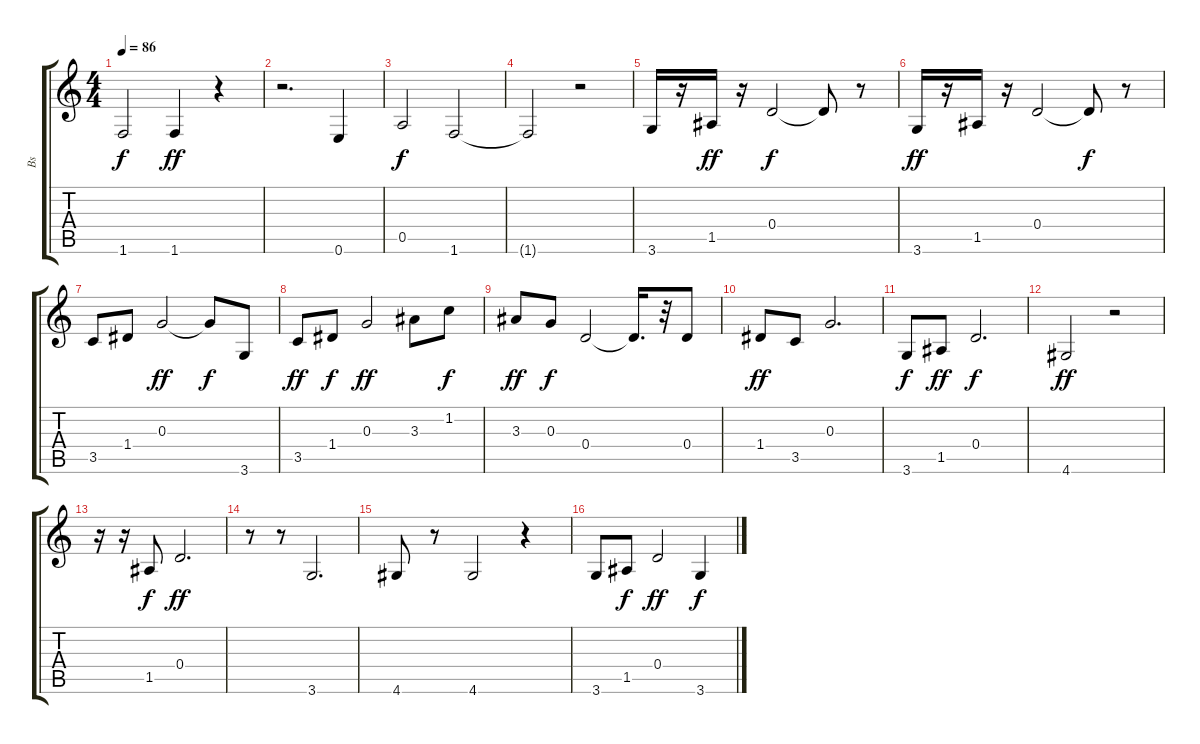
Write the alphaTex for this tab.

\track ("Bs" "Bs") {instrument electricbassfinger}
\staff {score tabs}
\tuning (E4 B3 G3 D3 A2 E2) {hide}
\ts (4 4)
\tempo 86
\clef g2
\ks c
1.6.2{dy f} 1.6.4{dy ff} r.4 |
r.2{d} 0.6.4 |
0.5.2{dy f} 1.6.2 |
1.6{t}.2 r.2 |
3.6.16 r.16 1.5.16{dy ff} r.16 0.4.2{dy f} 0.4{t}.8 r.8 |
3.6.16{dy ff} r.16 1.5.16 r.16 0.4.2 0.4{t}.8{dy f} r.8 |
3.5.8 1.4.8 0.3.2{dy ff} 0.3{t}.8{dy f} 3.6.8 |
3.5.8{dy ff} 1.4.8{dy f} 0.3.2{dy ff} 3.3.8 1.2.8{dy f} |
3.3.8{dy ff} 0.3.8{dy f} 0.4.2 0.4{t}.16{d} r.32 0.4.8 |
1.4.8{dy ff} 3.5.8 0.3.2{d} |
3.6.8{dy f} 1.5.8{dy ff} 0.4.2{d dy f} |
4.6.2{dy ff} r.2 |
r.16 r.16 1.5.8{dy f} 0.4.2{d dy ff} |
r.8 r.8 3.6.2{d} |
4.6.8 r.8 4.6.2 r.4 |
3.6.8 1.5.8{dy f} 0.4.2{dy ff} 3.6.4{dy f}
